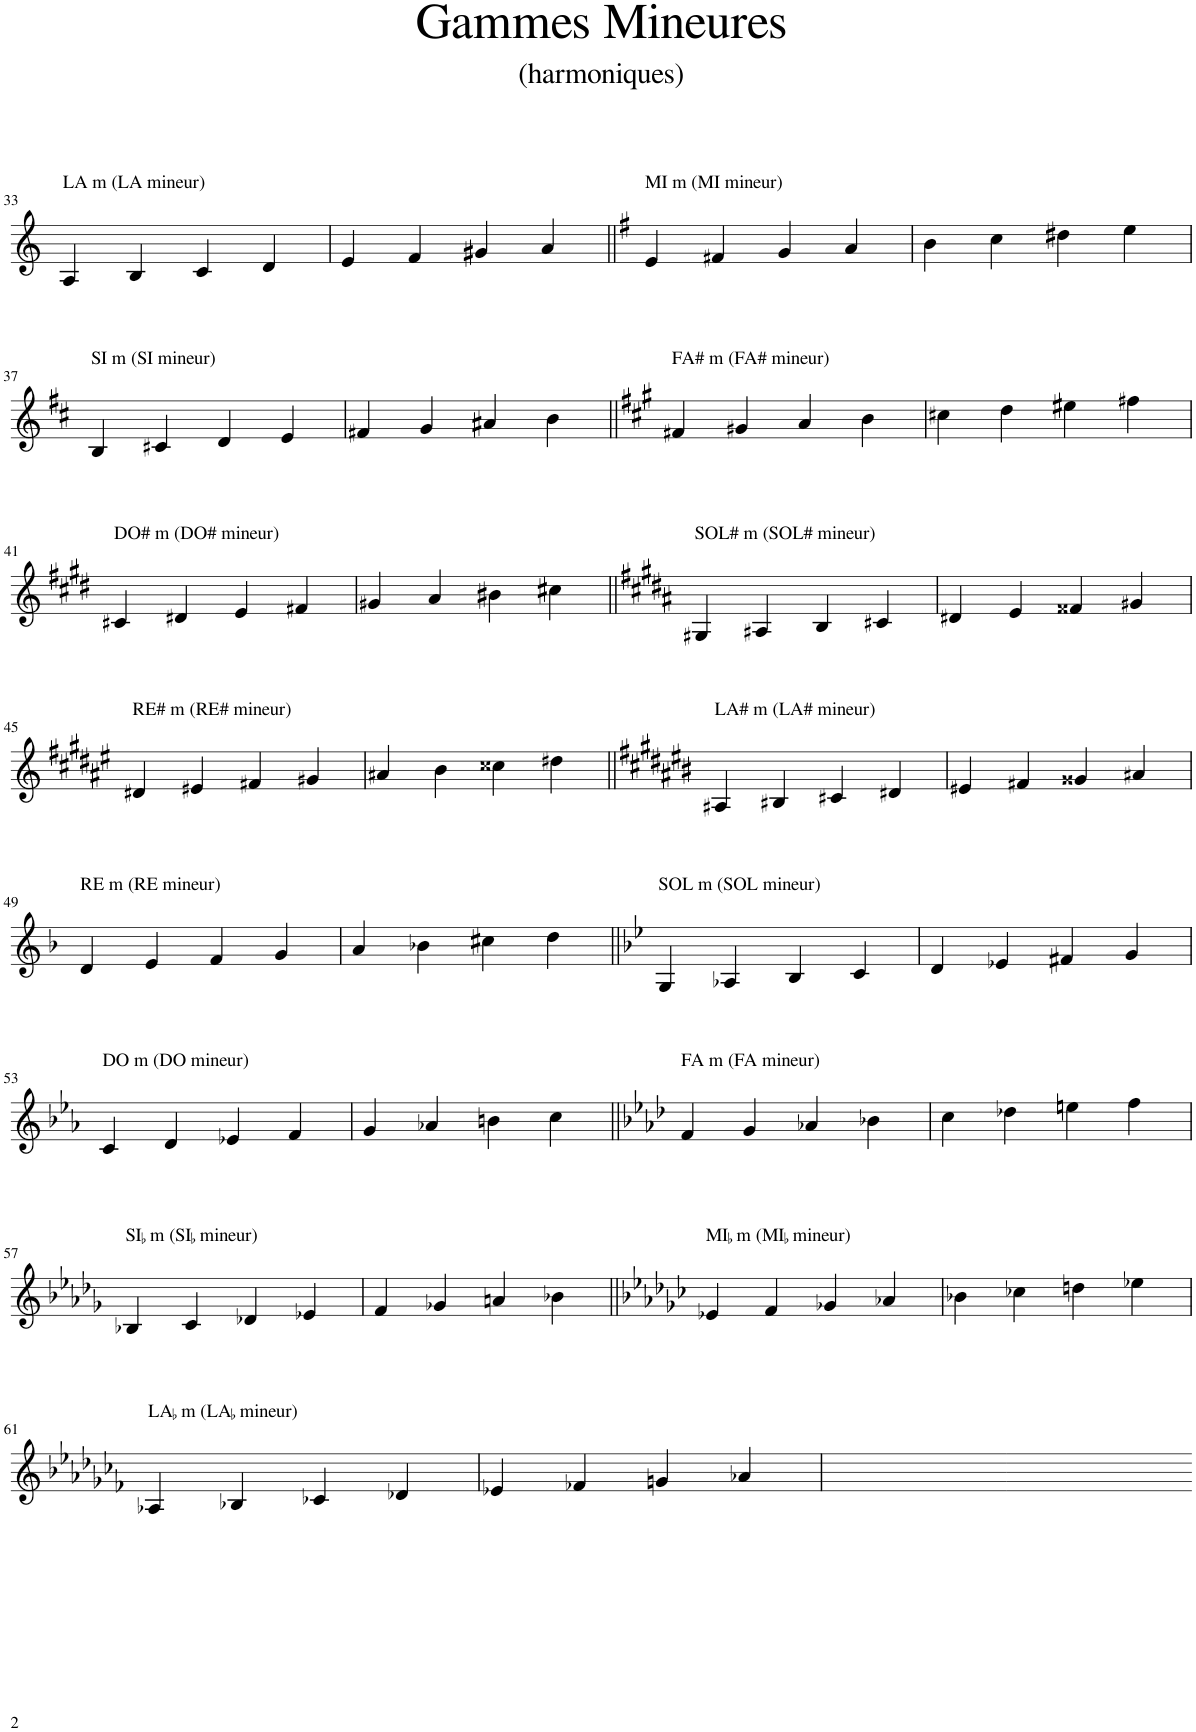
**kern
*part1
*staff1
*I"Piano
*I'Pno.
!!LO:PB:g=z
*clefG2
*k[]
*M4/4
=33
!LO:TX:a:t=LA m (LA mineur)
4A/
4B/
4c/
4d/
=34
4e/
4f/
4g#X/
4a/
=35||
*k[f#]
!LO:TX:a:t=MI m (MI mineur)
4e/
4f#X/
4g/
4a/
=36
4b\
4cc\
4dd#X\
4ee\
!!LO:LB:g=z
=37
*k[f#c#]
!LO:TX:a:t=SI m (SI mineur)
4B/
4c#X/
4d/
4e/
=38
4f#X/
4g/
4a#X/
4b\
=39||
*k[f#c#g#]
!LO:TX:a:t=FA# m (FA# mineur)
4f#X/
4g#X/
4a/
4b\
=40
4cc#X\
4dd\
4ee#X\
4ff#X\
!!LO:LB:g=z
=41
*k[f#c#g#d#]
!LO:TX:a:t=DO# m (DO# mineur)
4c#X/
4d#X/
4e/
4f#X/
=42
4g#X/
4a/
4b#X\
4cc#X\
=43||
*k[f#c#g#d#a#]
!LO:TX:a:t=SOL# m (SOL# mineur)
4G#X/
4A#X/
4B/
4c#X/
=44
4d#X/
4e/
4f##X/
4g#X/
!!LO:LB:g=z
=45
*k[f#c#g#d#a#e#]
!LO:TX:a:t=RE# m (RE# mineur)
4d#X/
4e#X/
4f#X/
4g#X/
=46
4a#X/
4b\
4cc##X\
4dd#X\
=47||
*k[f#c#g#d#a#e#b#]
!LO:TX:a:t=LA# m (LA# mineur)
4A#X/
4B#X/
4c#X/
4d#X/
=48
4e#X/
4f#X/
4g##X/
4a#X/
!!LO:LB:g=z
=49
*k[b-]
!LO:TX:a:t=RE m (RE mineur)
4d/
4e/
4f/
4g/
=50
4a/
4b-X\
4cc#X\
4dd\
=51||
*k[b-e-]
!LO:TX:a:t=SOL m (SOL mineur)
4G/
4A-X/
4B-/
4c/
=52
4d/
4e-X/
4f#X/
4g/
!!LO:LB:g=z
=53
*k[b-e-a-]
!LO:TX:a:t=DO m (DO mineur)
4c/
4d/
4e-X/
4f/
=54
4g/
4a-X/
4bn\
4cc\
=55||
*k[b-e-a-d-]
!LO:TX:a:t=FA m (FA mineur)
4f/
4g/
4a-X/
4b-X\
=56
4cc\
4dd-X\
4een\
4ff\
!!LO:LB:g=z
=57
*k[b-e-a-d-g-]
!LO:TX:a:t=SI
!LO:TX:a:t=m (SI
!LO:TX:a:t=mineur)
4B-X/
4c/
4d-X/
4e-X/
=58
4f/
4g-X/
4an/
4b-X\
=59||
*k[b-e-a-d-g-c-]
!LO:TX:a:t=MI
!LO:TX:a:t=m (MI
!LO:TX:a:t=mineur)
4e-X/
4f/
4g-X/
4a-X/
=60
4b-X\
4cc-X\
4ddn\
4ee-X\
!!LO:LB:g=z
=61
*k[b-e-a-d-g-c-f-]
!LO:TX:a:t=LA
!LO:TX:a:t=m (LA
!LO:TX:a:t=mineur)
4A-X/
4B-X/
4c-X/
4d-X/
=62
4e-X/
4f-X/
4gn/
4a-X/
=63
*k[]
1ryy
=64-
1ryy
=-
*-
